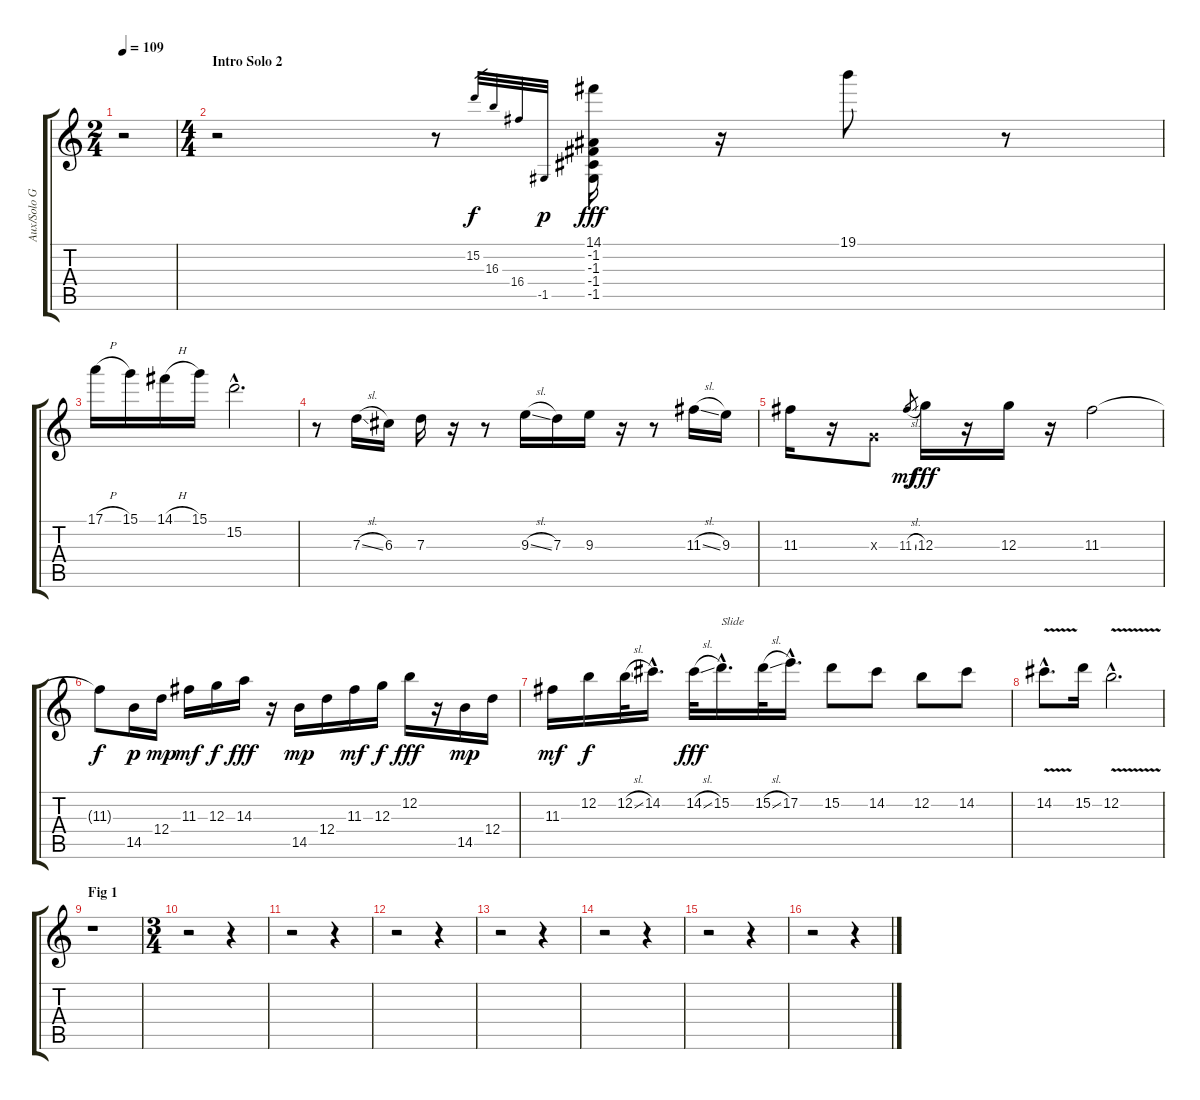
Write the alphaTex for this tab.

\track ("Aux/Solo Gtr1" "Aux/Solo G") {instrument overdrivenguitar}
\staff {score tabs}
\tuning (E4 B3 G3 D3 A2 E2) {hide}
\ts (2 4)
\section ("" "")
\tempo 109
\clef g2
\ks c
r.2{dy fff} |
\ts (4 4)
\section ("" "Intro Solo 2")
r.2 r.8 15.2.32{gr dy f} 16.3.32{gr} 16.4.32{gr} -1.5.32{gr dy p} (14.1 -1.2 -1.3 -1.4 -1.5).16{dy fff} r.16 19.1.8 r.8 |
17.1{h}.16 15.1.16 14.1{h}.16 15.1.16 15.2{hac}.2{d} |
r.8 7.3{sl}.16 6.3.16 7.3.16 r.16 r.8 9.3{sl}.16 7.3.16 9.3.16 r.16 r.8 11.3{sl}.16 9.3.16 |
11.3.16 r.16 0.3{x}.8 11.3{sl}.8{gr dy mf} 12.3.16{dy fff} r.16 12.3.16 r.16 11.3.2 |
11.3{t}.8{dy f} 14.5.16{dy p} 12.4.16{dy mp} 11.3.16{dy mf} 12.3.16{dy f} 14.3.16{dy fff} r.16 14.5.16{dy mp} 12.4.16 11.3.16{dy mf} 12.3.16{dy f} 12.2.16{dy fff} r.16 14.5.16{dy mp} 12.4.16 |
11.3.16{dy mf} 12.2.16{dy f} 12.2{sl}.32 14.2{hac}.16{d} 14.2{sl}.32{dy fff} 15.2{hac}.16{d txt "Slide"} 15.2{sl}.32 17.2{hac}.16{d} 15.2.8 14.2.8 12.2.8 14.2.8 |
14.2{v hac}.8{d} 15.2.16 12.2{v hac}.2{d} |
\section ("" "Fig 1")
r.1 |
\ts (3 4)
r.2 r.4 |
r.2 r.4 |
r.2 r.4 |
r.2 r.4 |
r.2 r.4 |
r.2 r.4 |
r.2 r.4
